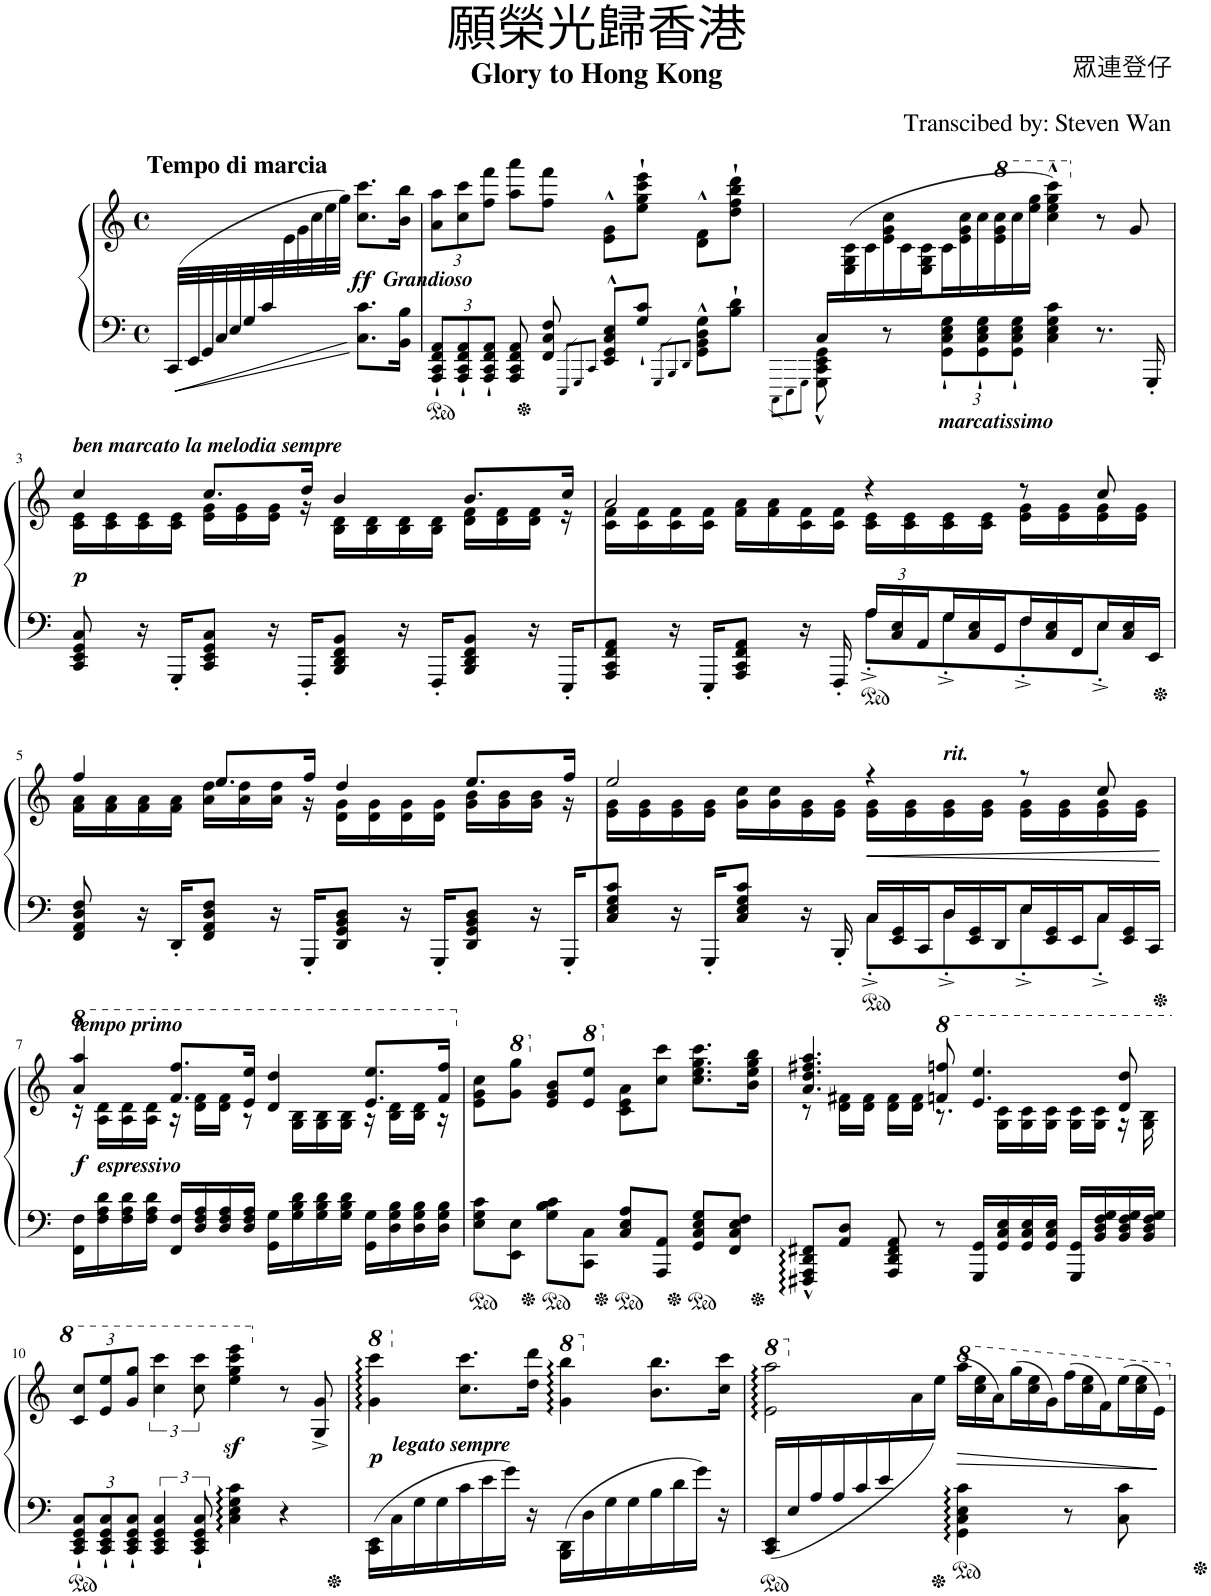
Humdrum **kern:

**kern	**kern	**dynam
*part1	*part1	*part1
*staff2	*staff1	*staff1/2
*I"Piano	*	*
*I'Pno.	*	*
*clefF4	*clefG2	*
*k[]	*k[]	*
*M4/4	*M4/4	*
*met(c)	*met(c)	*
=	=	=
!	!LO:TX:a:B:t=Tempo di marcia	!
!	!	!LO:HP:b=2
*	*^	*
(48CC/LLL	4ryy	48%7ryy	<
48EE/	.	.	.
48GG/	.	.	.
48C/	.	.	.
48E/	.	.	.
48G/	.	.	.
48c/	.	.	.
48%5ryy	.	48e\	.
.	.	48g\	.
.	.	48cc\	.
.	.	48ee\	.
.	.	48gg\JJJ)	.
!	!LO:TX:b:Bi:t=Grandioso	!	!
!	!	!	!LO:DY:n=1:b
8.C\ 8.c\L	8.cc\ 8.ccc\L	4ryy	[ ff
16BB\ 16B\Jk	16b\ 16bb\Jk	.	.
=1	=1	=1	=1
*Xbrackettup	*Xbrackettup	*	*
12AAA/` 12CC/` 12FF/` 12AA/`L	12a\ 12aa\L	4ryy	.
12AAA/` 12CC/` 12FF/` 12AA/`	12cc\ 12ccc\	.	.
12AAA/` 12CC/` 12FF/` 12AA/`J	12ff\ 12fff\J	.	.
8AAA/ 8CC/ 8FF/ 8AA/	8aa\ 8aaa\L	4ryy	.
8FF/ 8C/ 8F/	8ff\ 8fff\J	.	.
8qEEE/L	.	.	.
8qGGG/	.	.	.
8qCC/J	.	.	.
8EE/^^ 8GG/^^ 8C/^^ 8E/^^L	8e\^^ 8g\^^L	16ryy	.
.	.	16ryy	.
8G/` 8c/`J	8ee\` 8gg\` 8ccc\` 8eee\`J	8ryy	.
8qGGG/L	.	.	.
8qBBB/	.	.	.
8qDD/J	.	.	.
8GG\^^ 8BB\^^ 8D\^^ 8G\^^L	8d\^^ 8f\^^L	16ryy	.
.	.	16ryy	.
8B\` 8d\`J	8dd\` 8ff\` 8bb\` 8ddd\`J	8ryy	.
*	*v	*v	*
=2	=2	=2
*^	*	*
.	8qCCC\L	.	.
.	8qEEE\	.	.
.	8qGGG\J	.	.
24C/LL	8GGG\^^ 8CC\^^ 8EE\^^ 8GG\^^	24ryy	.
24%23ryy	.	(>24E\ 24G\ 24c\	.
.	.	24c\	.
.	8r	24e\ 24g\ 24cc\	.
.	.	24c\	.
.	.	24E\ 24G\ 24c\J	.
!	!LO:TX:b:Bi:t=marcatissimo	!	!
.	12GG\`< 12C\`< 12E\`< 12G\`<L	24c\L	.
.	.	24e\ 24g\ 24cc\	.
.	12GG\`< 12C\`< 12E\`< 12G\`<	24cc\	.
*	*	*8va	*
.	.	24ee\ 24gg\ 24ccc\	.
.	12GG\`< 12C\`< 12E\`< 12G\`<J	24ccc\	.
.	.	24eee\ 24ggg\JJ	.
.	4C\ 4E\ 4G\ 4c\	4ccc\^^ 4eee\^^ 4ggg\^^ 4cccc\^^)	.
*	*	*X8va	*
.	8.r	8r	.
.	.	8g/	.
.	16GGG'/	.	.
!!LO:LB:g=z
=3	=3	=3	=3
*	*	*^	*
!	!	!LO:TX:a:Bi:t=ben marcato la melodia sempre	!	!
!	!	!	!	!LO:DY:b
*v	*v	*	*	*
8CC/ 8EE/ 8GG/ 8C/	4cc^/	16c\ 16e\LL	p
.	.	16c\ 16e\	.
16r	.	16c\ 16e\	.
16GGG'/KL	.	16c\ 16e\JJ	.
8CC/ 8EE/ 8GG/ 8C/J	8.cc^/L	16e\ 16g\LL	.
.	.	16e\ 16g\	.
16r	.	16e\ 16g\JJ	.
16FFF'/KL	16dd^/Jk	16r	.
8BBB/ 8DD/ 8FF/ 8BB/J	4b^/	16B\ 16d\LL	.
.	.	16B\ 16d\	.
16r	.	16B\ 16d\	.
16FFF'/KL	.	16B\ 16d\JJ	.
8BBB/ 8DD/ 8FF/ 8BB/J	8.b^/L	16d\ 16f\LL	.
.	.	16d\ 16f\	.
16r	.	16d\ 16f\JJ	.
16EEE'/KL	16cc^/Jk	16r	.
=4	=4	=4	=4
*^	*	*	*
8AAA/ 8CC/ 8FF/ 8AA/J	2ryy	2a^/	16c\ 16f\LL	.
.	.	.	16c\ 16f\	.
16r	.	.	16c\ 16f\	.
16EEE'</KL	.	.	16c\ 16f\JJ	.
8AAA/ 8CC/ 8FF/ 8AA/J	.	.	16f\ 16a\LL	.
.	.	.	16f\ 16a\	.
16r	.	.	16c\ 16f\	.
16FFF'</	.	.	16c\ 16f\JJ	.
24A/LL	8A'^\L	4r	16c\ 16e\LL	.
24C/ 24E/	.	.	.	.
.	.	.	16c\ 16e\	.
24AA/	.	.	.	.
24G/	8G'^\	.	16c\ 16e\	.
24C/ 24E/	.	.	.	.
.	.	.	16c\ 16e\JJ	.
24GG/J	.	.	.	.
24F/L	8F'^\	8r	16e\ 16g\LL	.
24C/ 24E/	.	.	.	.
.	.	.	16e\ 16g\	.
24FF/	.	.	.	.
24E/	8E'^\J	8cc^/	16e\ 16g\	.
24C/ 24E/	.	.	.	.
.	.	.	16e\ 16g\JJ	.
24EE/JJ	.	.	.	.
*v	*v	*	*	*
!!LO:LB:g=z	!!
=5	=5	=5	=5
8FF/ 8AA/ 8D/ 8F/	4ff^/	16f\ 16a\LL	.
.	.	16f\ 16a\	.
16r	.	16f\ 16a\	.
16DD'/KL	.	16f\ 16a\JJ	.
8FF/ 8AA/ 8D/ 8F/J	8.ee^/L	16a\ 16dd\LL	.
.	.	16a\ 16dd\	.
16r	.	16a\ 16dd\JJ	.
16GGG'/KL	16ff^/Jk	16r	.
8DD/ 8GG/ 8BB/ 8D/J	4dd^/	16d\ 16g\LL	.
.	.	16d\ 16g\	.
16r	.	16d\ 16g\	.
16GGG'/KL	.	16d\ 16g\JJ	.
8DD/ 8GG/ 8BB/ 8D/J	8.ee^/L	16g\ 16b\LL	.
.	.	16g\ 16b\	.
16r	.	16g\ 16b\JJ	.
16GGG'/KL	16ff^/Jk	16r	.
=6	=6	=6	=6
*^	*	*	*
8C/ 8E/ 8G/ 8c/J	2ryy	2ee^/	16e\ 16g\LL	.
.	.	.	16e\ 16g\	.
16r	.	.	16e\ 16g\	.
16GGG'/KL	.	.	16e\ 16g\JJ	.
8C/ 8E/ 8G/ 8c/J	.	.	16g\ 16cc\LL	.
.	.	.	16g\ 16cc\	.
16r	.	.	16e\ 16g\	.
16BBB'</	.	.	16e\ 16g\JJ	.
!	!	!	!	!LO:HP:b
24C/LL	8C'^\L	4r	16e\ 16g\LL	<
24EE/ 24GG/	.	.	.	.
.	.	.	16e\ 16g\	.
24CC/	.	.	.	.
!	!	!	!LO:TX:a:Bi:t=rit.	!
24D/	8D'^\	.	16e\ 16g\	.
24EE/ 24GG/	.	.	.	.
.	.	.	16e\ 16g\JJ	.
24DD/J	.	.	.	.
24E/L	8E'^\	8r	16e\ 16g\LL	.
24EE/ 24GG/	.	.	.	.
.	.	.	16e\ 16g\	.
24EE/	.	.	.	.
24C/	8C'^\J	8cc^/	16e\ 16g\	.
24EE/ 24GG/	.	.	.	.
.	.	.	16e\ 16g\JJ	.
24CC/JJ	.	.	.	.
*v	*v	*	*	*
*	*v	*v	*
.	.	[
!!LO:LB:g=z
=7	=7	=7
*	*8va	*
*	*^	*
!	!LO:TX:b:Bi:t=espressivo	!	!
!	!LO:TX:a:Bi:t=tempo primo	!	!
!	!	!	!LO:DY:b
16FF\ 16F\LL	4aa/^ 4aaa/^	16r	f
16F\ 16A\ 16d\	.	16a\ 16dd\LL	.
16F\ 16A\ 16d\	.	16a\ 16dd\	.
16F\ 16A\ 16d\JJ	.	16a\ 16dd\JJ	.
16FF/ 16F/LL	8.ff/^ 8.fff/^L	16r	.
16D/ 16F/ 16A/	.	16dd\ 16ff\LL	.
16D/ 16F/ 16A/	.	16dd\ 16ff\JJ	.
16D/ 16F/ 16A/JJ	16ee/^ 16eee/^Jk	8r	.
16GG\ 16G\LL	4dd/^ 4ddd/^	.	.
16G\ 16B\ 16d\	.	16g\ 16b\LL	.
16G\ 16B\ 16d\	.	16g\ 16b\	.
16G\ 16B\ 16d\JJ	.	16g\ 16b\JJ	.
16GG\ 16G\LL	8.ee/^ 8.eee/^L	16r	.
16D\ 16G\ 16B\	.	16b\ 16dd\LL	.
16D\ 16G\ 16B\	.	16b\ 16dd\JJ	.
16D\ 16G\ 16B\JJ	16ff/^ 16fff/^Jk	16r	.
*	*v	*v	*
=8	=8	=8
*	*X8va	*
8E\^ 8G\^ 8c\^L	8e\^ 8g\^ 8cc\^L	.
*	*8va	*
8EE\^ 8E\^J	8gg\^ 8ggg\^J	.
*	*X8va	*
8G\^ 8B\^ 8c\^L	8e/^ 8g/^ 8b/^L	.
*	*8va	*
8CC\^ 8C\^J	8ee/^ 8eee/^J	.
*	*X8va	*
8C/^ 8E/^ 8A/^L	8c\^ 8e\^ 8a\^L	.
8AAA/^ 8AA/^J	8cc\^ 8ccc\^J	.
8GG/^ 8C/^ 8E/^ 8G/^L	8.cc\^ 8.ee\^ 8.gg\^ 8.ccc\^L	.
8FF/^ 8C/^ 8E/^ 8F/^J	.	.
.	16b\^ 16ee\^ 16gg\^ 16bb\^Jk	.
=9	=9	=9
*	*^	*
8FFF#X/^^ 8AAA/^^ 8DD/^^ 8FF#X/^^L	4.a/^ 4.dd/^ 4.ff#X/^ 4.aa/^	8r	.
8AA/ 8D/J	.	16d\ 16f#X\LL	.
.	.	16d\ 16f#\JJ	.
8AAA/ 8DD/ 8FF#/ 8AA/	.	16d\ 16f#\LL	.
.	.	16d\ 16f#\JJ	.
*	*8va	*	*
8r	8ffn/^ 8fffn/^	8.r	.
16GGG/ 16GG/LL	4.ee/^ 4.eee/^	.	.
16GG/ 16C/ 16E/	.	16g\ 16cc\LL	.
16GG/ 16C/ 16E/	.	16g\ 16cc\	.
16GG/ 16C/ 16E/JJ	.	16g\ 16cc\JJ	.
16GGG/ 16GG/LL	.	16g\ 16cc\LL	.
16BB/ 16D/ 16F/ 16G/	.	16g\ 16cc\JJ	.
16BB/ 16D/ 16F/ 16G/	8dd/^ 8ddd/^	16r	.
16BB/ 16D/ 16F/ 16G/JJ	.	16g\ 16b\	.
*	*v	*v	*
!!LO:LB:g=z
=10	=10	=10
12CC/`^ 12EE/`^ 12GG/`^ 12C/`^L	12cc/ 12ccc/L	.
12CC/`^ 12EE/`^ 12GG/`^ 12C/`^	12ee/ 12eee/	.
12CC/`^ 12EE/`^ 12GG/`^ 12C/`^J	12gg/ 12ggg/J	.
*brackettup	*brackettup	*
6CC/^ 6EE/^ 6GG/^ 6C/^	6ccc\ 6cccc\	.
12CC/`^ 12EE/`^ 12GG/`^ 12C/`^	12ccc\ 12cccc\	.
4C\ 4E\ 4G\ 4c\	4eee\z< 4ggg\z< 4cccc\z< 4eeee\z<	.
*	*X8va	*
4r	8r	.
.	8G/^ 8g/^	.
=11	=11	=11
*	*8va	*
!	!LO:TX:b:Bi:t=legato sempre	!
!	!	!LO:DY:b
16CC\ 16EE\LL	4gg\ 4cccc\	p
16C\	.	.
16G\	.	.
16G\	.	.
*	*X8va	*
16c\	8.cc\ 8.ccc\L	.
16e\	.	.
16g\JJ	.	.
16r	16dd\ 16ddd\Jk	.
*	*8va	*
16BBB\ 16DD\LL	4gg\ 4bbb\	.
16D\	.	.
16G\	.	.
16G\	.	.
*	*X8va	*
16B\	8.b\ 8.bb\L	.
16d\	.	.
16g\JJ	.	.
16r	16cc\ 16ccc\Jk	.
=12	=12	=12
*ped	*	*
*	*8va	*
*	*^	*
(<16CC/ 16EE/LL	2ee\ 2aaa\	4.ryy	.
16E/	.	.	.
16A/	.	.	.
16A/	.	.	.
16c/	.	.	.
16e/	.	.	.
8ryy	.	16a\	.
.	.	16ee\JJ)	.
*	*Xped	*	*
*	*X8va	*	*
*	*8va	*	*
*	*Xbrackettup	*	*
4GG\ 4C\ 4E\ 4c\	(24aaa\LL	2ryy	.
!	!	!	!LO:HP:b
.	24ccc\ 24eee\	.	>
.	24aa\)	.	.
.	(24ggg\	.	.
.	24ccc\ 24eee\	.	.
.	24gg\J)	.	.
8r	(24fff\L	.	.
.	24ccc\ 24eee\	.	.
.	24ff\)	.	.
8C\ 8c\	(24eee\	.	.
.	24ccc\ 24eee\	.	.
.	24ee\JJ)	.	.
*	*v	*v	*
.	.	]
*	*X8va	*
=	=	=
*-	*-	*-
